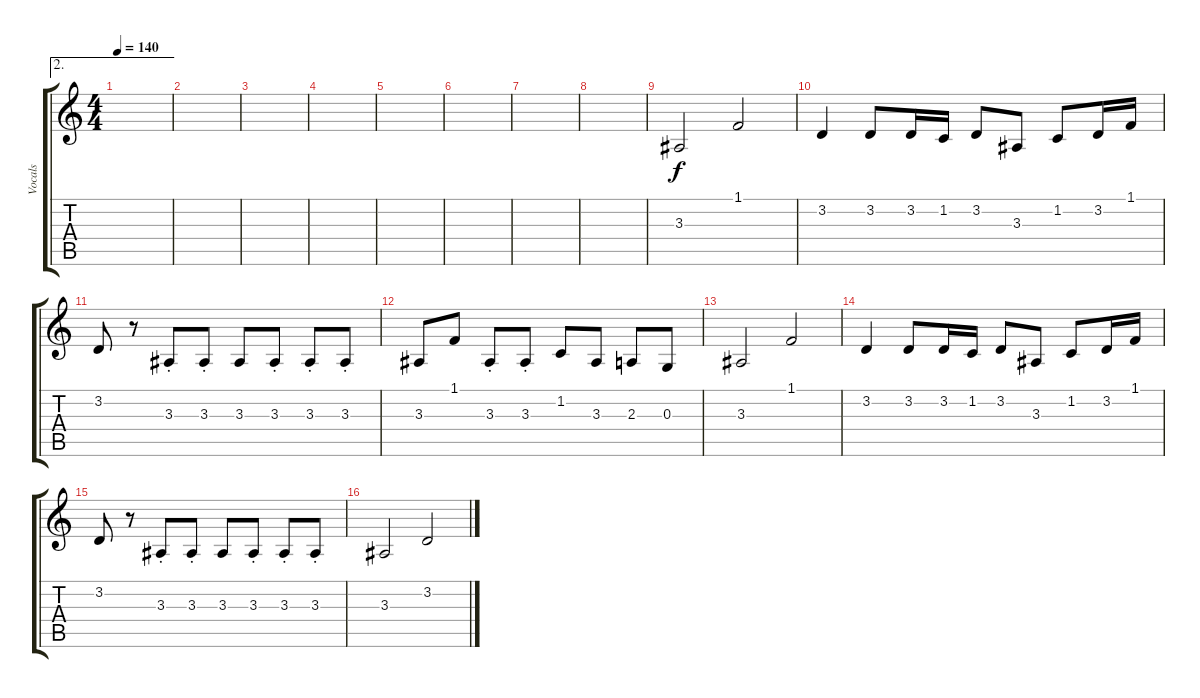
\track ("Vocals" "Vocals") {instrument voiceoohs}
\staff {score tabs}
\tuning (E4 B3 G3 D3 A2 E2) {hide}
\ae 2
\ts (4 4)
\tempo 140
\clef g2
\ks c
|
|
|
|
|
|
|
|
3.3.2 1.1.2 |
3.2.4 3.2.8 3.2.16 1.2.16 3.2.8 3.3.8 1.2.8 3.2.16 1.1.16 |
3.2.8 r.8 3.3{st}.8 3.3{st}.8 3.3.8 3.3{st}.8 3.3{st}.8 3.3{st}.8 |
3.3.8 1.1.8 3.3{st}.8 3.3{st}.8 1.2.8 3.3.8 2.3.8 0.3.8 |
3.3.2 1.1.2 |
3.2.4 3.2.8 3.2.16 1.2.16 3.2.8 3.3.8 1.2.8 3.2.16 1.1.16 |
3.2.8 r.8 3.3{st}.8 3.3{st}.8 3.3.8 3.3{st}.8 3.3{st}.8 3.3{st}.8 |
3.3.2 3.2.2
